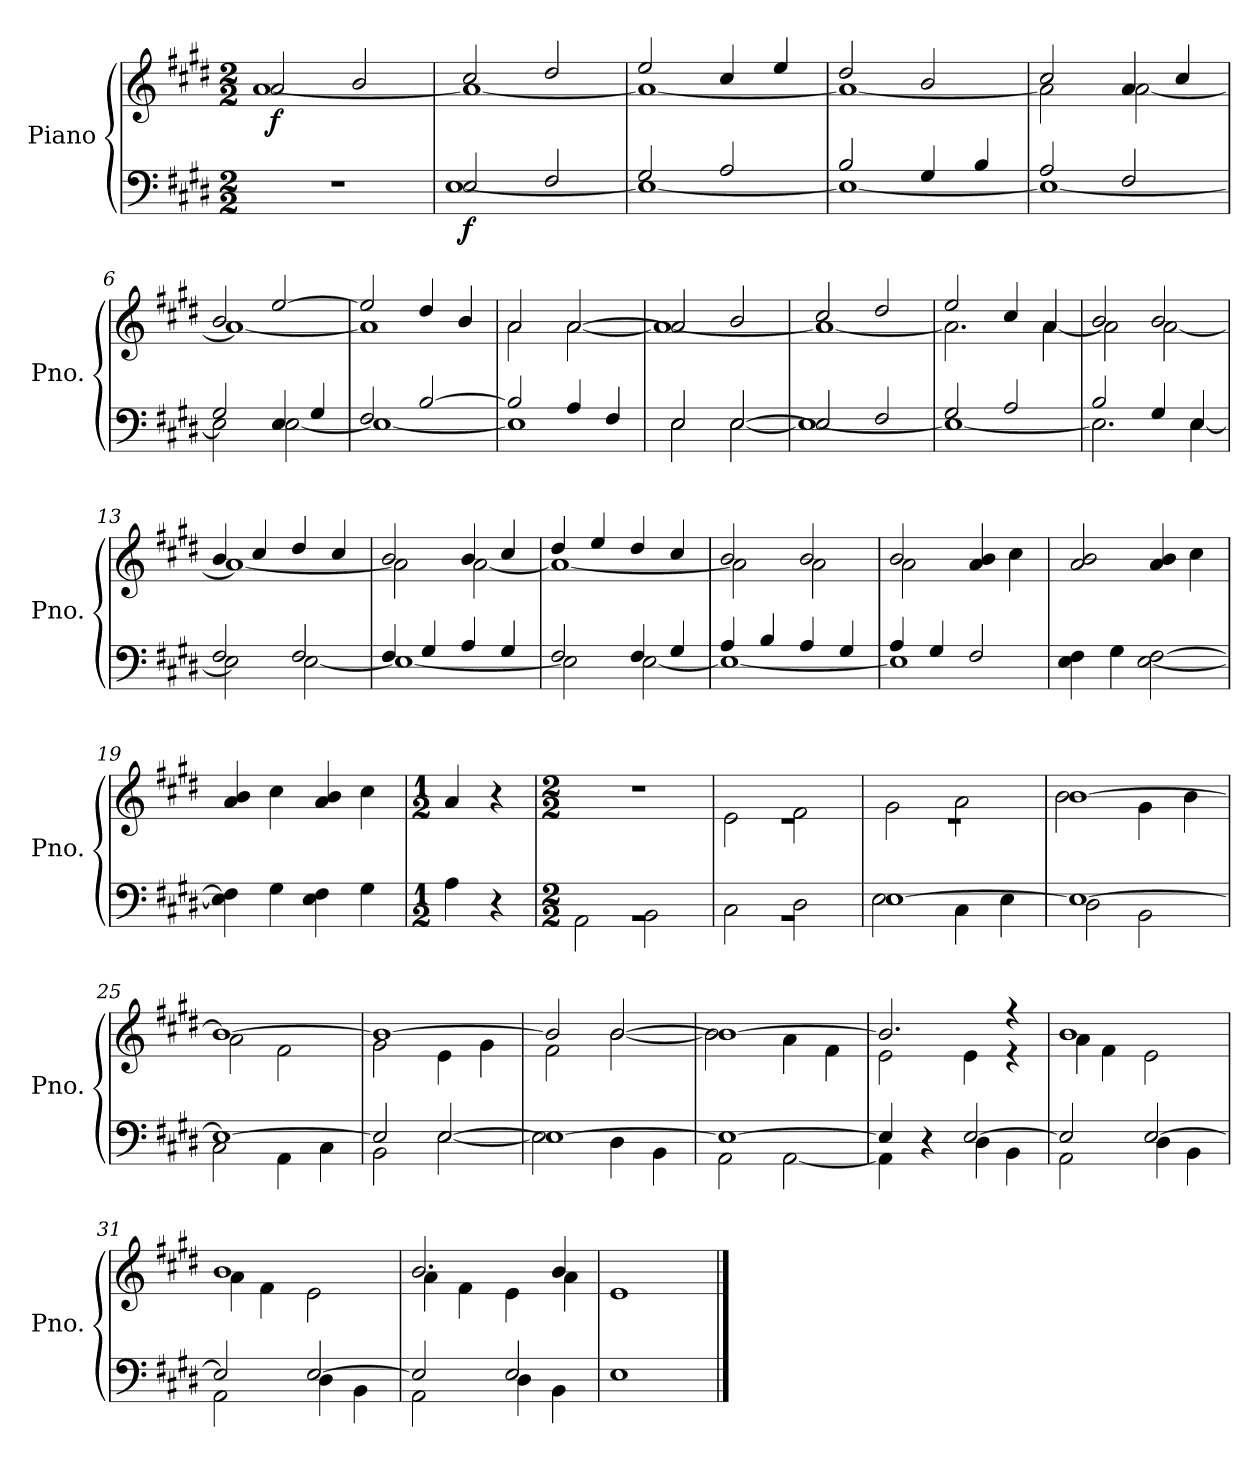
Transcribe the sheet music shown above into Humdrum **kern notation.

**kern	**kern	**dynam
*part1	*part1	*part1
*staff2	*staff1	*staff1/2
*I"Piano	*	*
*I'Pno.	*	*
*clefF4	*clefG2	*
*k[f#c#g#d#]	*k[f#c#g#d#]	*
*M2/2	*M2/2	*
*MM224	*MM224	*
=1	=1	=1
*	*^	*
!	!	!	!LO:DY:b
1r	2a/	[1a	f
.	2b/	.	.
=2	=2	=2	=2
*^	*	*	*
!	!	!	!	!LO:DY:b=2
2E/	[1E	2cc#/	1a_	f
2F#/	.	2dd#/	.	.
=3	=3	=3	=3	=3
2G#/	1E_	2ee/	1a_	.
2A/	.	4cc#/	.	.
.	.	4ee/	.	.
=4	=4	=4	=4	=4
2B/	1E_	2dd#/	1a_	.
4G#/	.	2b/	.	.
4B/	.	.	.	.
=5	=5	=5	=5	=5
2A/	1E_	2cc#/	2a\]	.
2F#/	.	4a/	[2a\	.
.	.	4cc#/	.	.
=6	=6	=6	=6	=6
2G#/	2E\]	2b/	1a_	.
4E/	[2E\	[2ee/	.	.
4G#/	.	.	.	.
=7	=7	=7	=7	=7
2F#/	1E_	2ee/]	1a]	.
[2B/	.	4dd#/	.	.
.	.	4b/	.	.
=8	=8	=8	=8	=8
2B/]	1E]	2a/	2a\	.
4A/	.	[2a/	[2a\	.
4F#/	.	.	.	.
!!LO:LB:g=z	!!
=9	=9	=9	=9	=9
2E/	2E\	2a/]	1a_	.
[2E/	[2E\	2b/	.	.
=10	=10	=10	=10	=10
2E/]	1E_	2cc#/	1a_	.
2F#/	.	2dd#/	.	.
=11	=11	=11	=11	=11
2G#/	1E_	2ee/	2.a\]	.
2A/	.	4cc#/	.	.
.	.	4a/	[4a\	.
=12	=12	=12	=12	=12
2B/	2.E\]	2b/	2a\]	.
4G#/	.	2b/	[2a\	.
4E/	[4E\	.	.	.
=13	=13	=13	=13	=13
2F#/	2E\]	4b/	1a_	.
.	.	4cc#/	.	.
2F#/	[2E\	4dd#/	.	.
.	.	4cc#/	.	.
=14	=14	=14	=14	=14
4F#/	1E_	2b/	2a\]	.
4G#/	.	.	.	.
4A/	.	4b/	[2a\	.
4G#/	.	4cc#/	.	.
=15	=15	=15	=15	=15
2F#/	2E\]	4dd#/	1a_	.
.	.	4ee/	.	.
4F#/	[2E\	4dd#/	.	.
4G#/	.	4cc#/	.	.
!!LO:LB:g=z	!!
=16	=16	=16	=16	=16
4A/	1E_	2b/	2a\]	.
4B/	.	.	.	.
4A/	.	2b/	2a\	.
4G#/	.	.	.	.
=17	=17	=17	=17	=17
4A/	1E]	2b/	2a\	.
4G#/	.	.	.	.
2F#/	.	4a/ 4b/	2ryy	.
.	.	4cc#\	.	.
=18	=18	=18	=18	=18
4E\ 4F#\	2ryy	2a/ 2b/	2ryy	.
4G#\	.	.	.	.
[2E\ [2F#\	2ryy	4a/ 4b/	2ryy	.
.	.	4cc#\	.	.
=19	=19	=19	=19	=19
4E\] 4F#\]	2ryy	4a/ 4b/	2ryy	.
4G#\	.	4cc#\	.	.
4E\ 4F#\	2ryy	4a/ 4b/	2ryy	.
4G#\	.	4cc#\	.	.
*v	*v	*	*	*
*	*v	*v	*
=20	=20	=20
*M1/2	*M1/2	*
4A\	4a/	.
4r	4r	.
=21	=21	=21
*M2/2	*M2/2	*
*^	*	*
1rBB	2AA\	1r	.
.	2BB\	.	.
=22	=22	=22	=22
*	*	*^	*
1rBB	2C#\	1re	2e\	.
.	2D#\	.	2f#\	.
=23	=23	=23	=23	=23
[1E	2E\	1re	2g#\	.
.	4C#\	.	2a\	.
.	4E\	.	.	.
!!LO:LB:g=z	!!
=24	=24	=24	=24	=24
1E_	2D#\	[1b	2b\	.
.	2BB\	.	4g#\	.
.	.	.	4b\	.
=25	=25	=25	=25	=25
1E_	2C#\	1b_	2a\	.
.	4AA\	.	2f#\	.
.	4C#\	.	.	.
=26	=26	=26	=26	=26
2E/]	2BB\	1b_	2g#\	.
[2E/	[2E\	.	4e\	.
.	.	.	4g#\	.
=27	=27	=27	=27	=27
1E_	2E\]	2b/]	2f#\	.
.	4D#\	[2b/	[2b\	.
.	4BB\	.	.	.
=28	=28	=28	=28	=28
1E_	2AA\	1b_	2b\]	.
.	[2AA\	.	4a\	.
.	.	.	4f#\	.
=29	=29	=29	=29	=29
4E/]	4AA\]	2.b/]	2e\	.
4r	4ryy	.	.	.
[2E/	4D#\	.	4e\	.
.	4BB\	4r	4r	.
=30	=30	=30	=30	=30
2E/]	2AA\	1b	4a\	.
.	.	.	4f#\	.
[2E/	4D#\	.	2e\	.
.	4BB\	.	.	.
!!LO:LB:g=z	!!
=31	=31	=31	=31	=31
2E/]	2AA\	1b	4a\	.
.	.	.	4f#\	.
[2E/	4D#\	.	2e\	.
.	4BB\	.	.	.
=32	=32	=32	=32	=32
2E/]	2AA\	2.b/	4a\	.
.	.	.	4f#\	.
2E/	4D#\	.	4e\	.
.	4BB\	4b/	4a\	.
*v	*v	*	*	*
*	*v	*v	*
=33	=33	=33
1E	1e	.
==	==	==
*-	*-	*-
